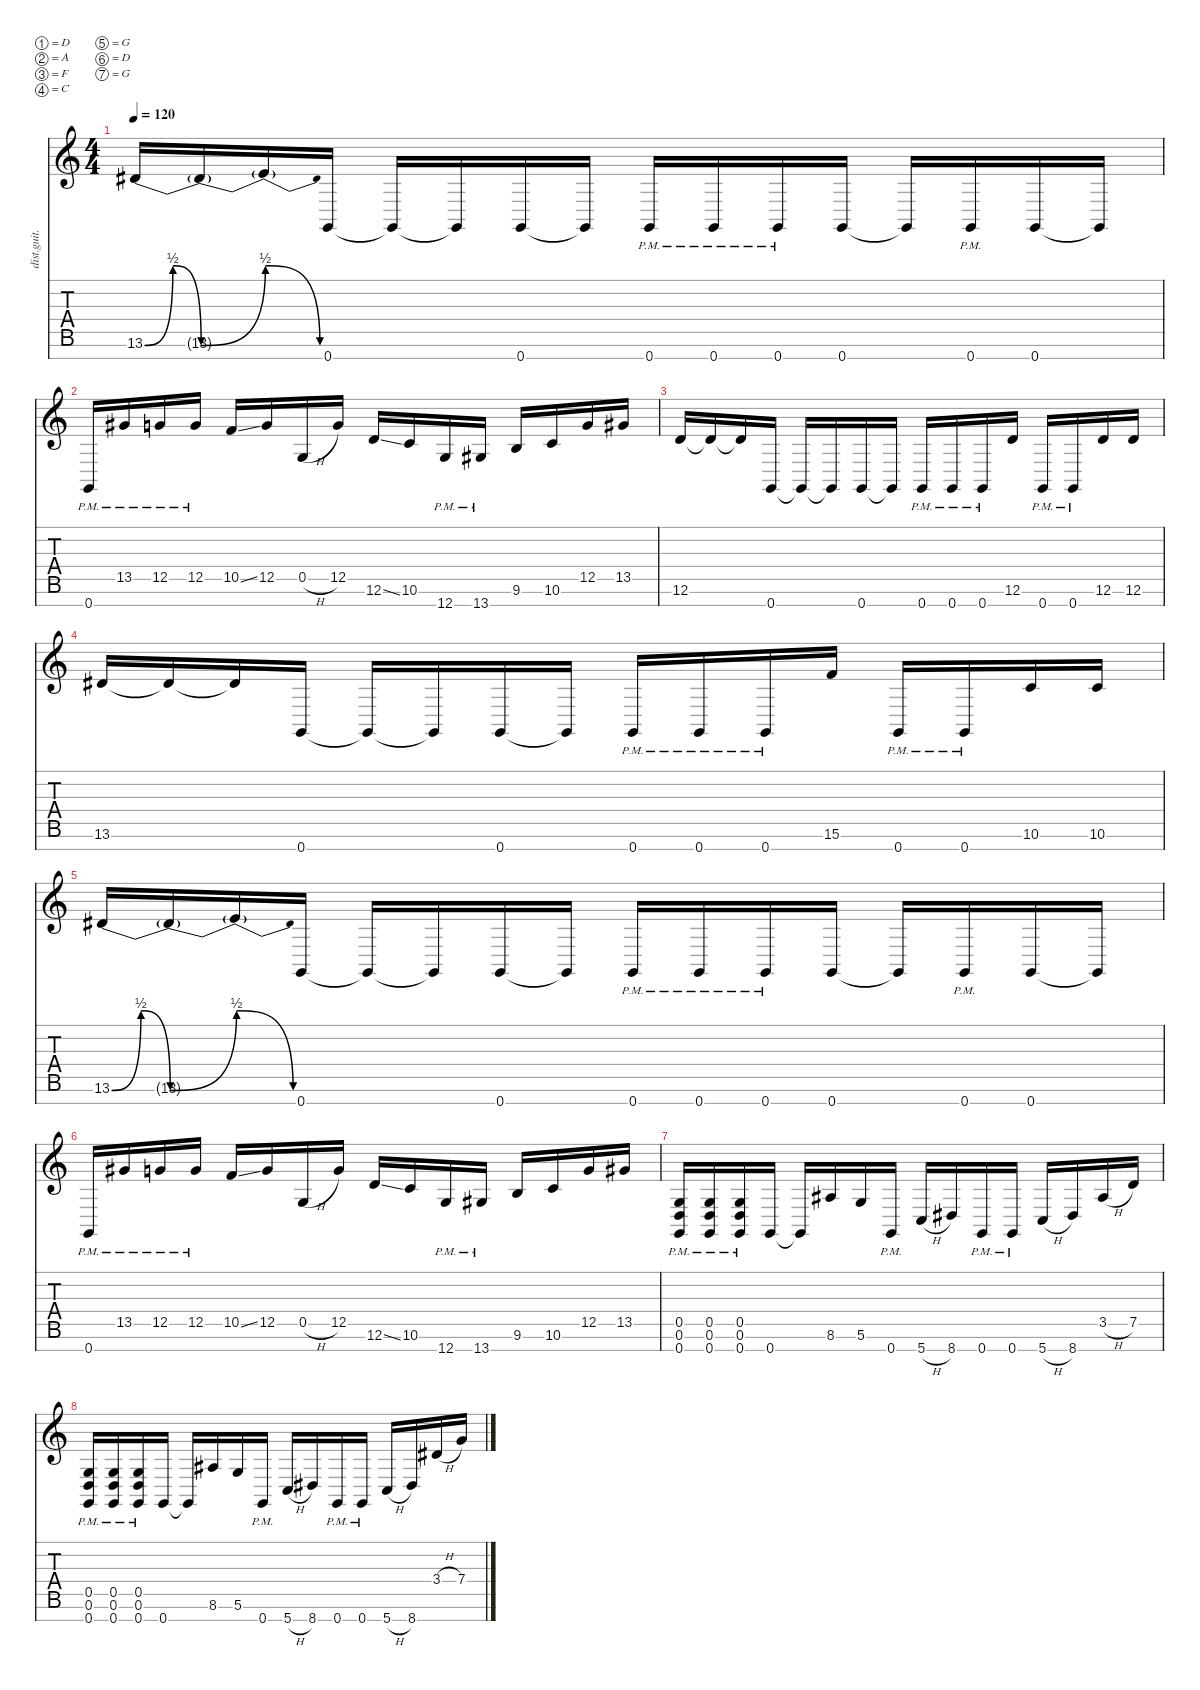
\defaultSystemsLayout 4
\hideDynamics
\bracketExtendMode nobrackets
\otherSystemsTrackNameOrientation horizontal
\track ("riff r" "dist.guit.") {instrument distortionguitar}
\staff {score tabs}
\tuning (D4 A3 F3 C3 G2 D2 G1)
\ts (4 4)
\tempo 120
\clef g2
\ks c
13.6{be (bendrelease 0 0 10.2 2 20.4 2 30 0) acc #}.16{dy mf beam Up} 13.6{be (bend 0 0 15 2) t acc #}.16{beam Up} 13.6{be (release 0.6 2 15 0) t}.16{beam Up} 0.7.16{beam Up} 0.7{t}.16{beam Up} 0.7{t}.16{beam Up} 0.7.16{beam Up} 0.7{t}.16{beam Up} 0.7{pm}.16{beam Up} 0.7{pm}.16{beam Up} 0.7{pm}.16{beam Up} 0.7.16{beam Up} 0.7{t}.16{beam Up} 0.7{pm}.16{beam Up} 0.7.16{beam Up} 0.7{t}.16{beam Up} |
0.7{pm}.16{beam Up} 13.5{pm acc #}.16{beam Up} 12.5{pm}.16{beam Up} 12.5{pm}.16{beam Up} 10.5{ss}.16{beam Up} 12.5.16{beam Up} 0.5{h}.16{beam Up} 12.5.16{beam Up} 12.6{ss}.16{beam Up} 10.6.16{beam Up} 12.7{pm}.16{beam Up} 13.7{pm acc #}.16{beam Up} 9.6.16{beam Up} 10.6.16{beam Up} 12.5.16{beam Up} 13.5{acc #}.16{beam Up} |
12.6.16{beam Up} 12.6{t}.16{beam Up} 12.6{t}.16{beam Up} 0.7.16{beam Up} 0.7{t}.16{beam Up} 0.7{t}.16{beam Up} 0.7.16{beam Up} 0.7{t}.16{beam Up} 0.7{pm}.16{beam Up} 0.7{pm}.16{beam Up} 0.7{pm}.16{beam Up} 12.6.16{beam Up} 0.7{pm}.16{beam Up} 0.7{pm}.16{beam Up} 12.6.16{beam Up} 12.6.16{beam Up} |
13.6{acc #}.16{beam Up} 13.6{t acc #}.16{beam Up} 13.6{t acc #}.16{beam Up} 0.7.16{beam Up} 0.7{t}.16{beam Up} 0.7{t}.16{beam Up} 0.7.16{beam Up} 0.7{t}.16{beam Up} 0.7{pm}.16{beam Up} 0.7{pm}.16{beam Up} 0.7{pm}.16{beam Up} 15.6.16{beam Up} 0.7{pm}.16{beam Up} 0.7{pm}.16{beam Up} 10.6.16{beam Up} 10.6.16{beam Up} |
13.6{be (bendrelease 0 0 10.2 2 20.4 2 30 0) acc #}.16{beam Up} 13.6{be (bend 0 0 15 2) t acc #}.16{beam Up} 13.6{be (release 0.6 2 15 0) t}.16{beam Up} 0.7.16{beam Up} 0.7{t}.16{beam Up} 0.7{t}.16{beam Up} 0.7.16{beam Up} 0.7{t}.16{beam Up} 0.7{pm}.16{beam Up} 0.7{pm}.16{beam Up} 0.7{pm}.16{beam Up} 0.7.16{beam Up} 0.7{t}.16{beam Up} 0.7{pm}.16{beam Up} 0.7.16{beam Up} 0.7{t}.16{beam Up} |
0.7{pm}.16{beam Up} 13.5{pm acc #}.16{beam Up} 12.5{pm}.16{beam Up} 12.5{pm}.16{beam Up} 10.5{ss}.16{beam Up} 12.5.16{beam Up} 0.5{h}.16{beam Up} 12.5.16{beam Up} 12.6{ss}.16{beam Up} 10.6.16{beam Up} 12.7{pm}.16{beam Up} 13.7{pm acc #}.16{beam Up} 9.6.16{beam Up} 10.6.16{beam Up} 12.5.16{beam Up} 13.5{acc #}.16{beam Up} |
(0.7{pm} 0.5{pm} 0.6{pm}).16{beam Up} (0.7{pm} 0.6{pm} 0.5{pm}).16{beam Up} (0.7{pm} 0.5{pm} 0.6{pm}).16{beam Up} 0.7.16{beam Up} 0.7{t}.16{beam Up} 8.6{acc #}.16{beam Up} 5.6.16{beam Up} 0.7{pm}.16{beam Up} 5.7{h}.16{beam Up} 8.7{acc #}.16{beam Up} 0.7{pm}.16{beam Up} 0.7{pm}.16{beam Up} 5.7{h}.16{beam Up} 8.7{acc #}.16{beam Up} 3.5{h acc #}.16{beam Up} 7.5.16{beam Up} |
(0.7{pm} 0.5{pm} 0.6{pm}).16{beam Up} (0.7{pm} 0.6{pm} 0.5{pm}).16{beam Up} (0.7{pm} 0.5{pm} 0.6{pm}).16{beam Up} 0.7.16{beam Up} 0.7{t}.16{beam Up} 8.6{acc #}.16{beam Up} 5.6.16{beam Up} 0.7{pm}.16{beam Up} 5.7{h}.16{beam Up} 8.7{acc #}.16{beam Up} 0.7{pm}.16{beam Up} 0.7{pm}.16{beam Up} 5.7{h}.16{beam Up} 8.7{acc #}.16{beam Up} 3.4{h acc #}.16{beam Up} 7.4.16{beam Up}
